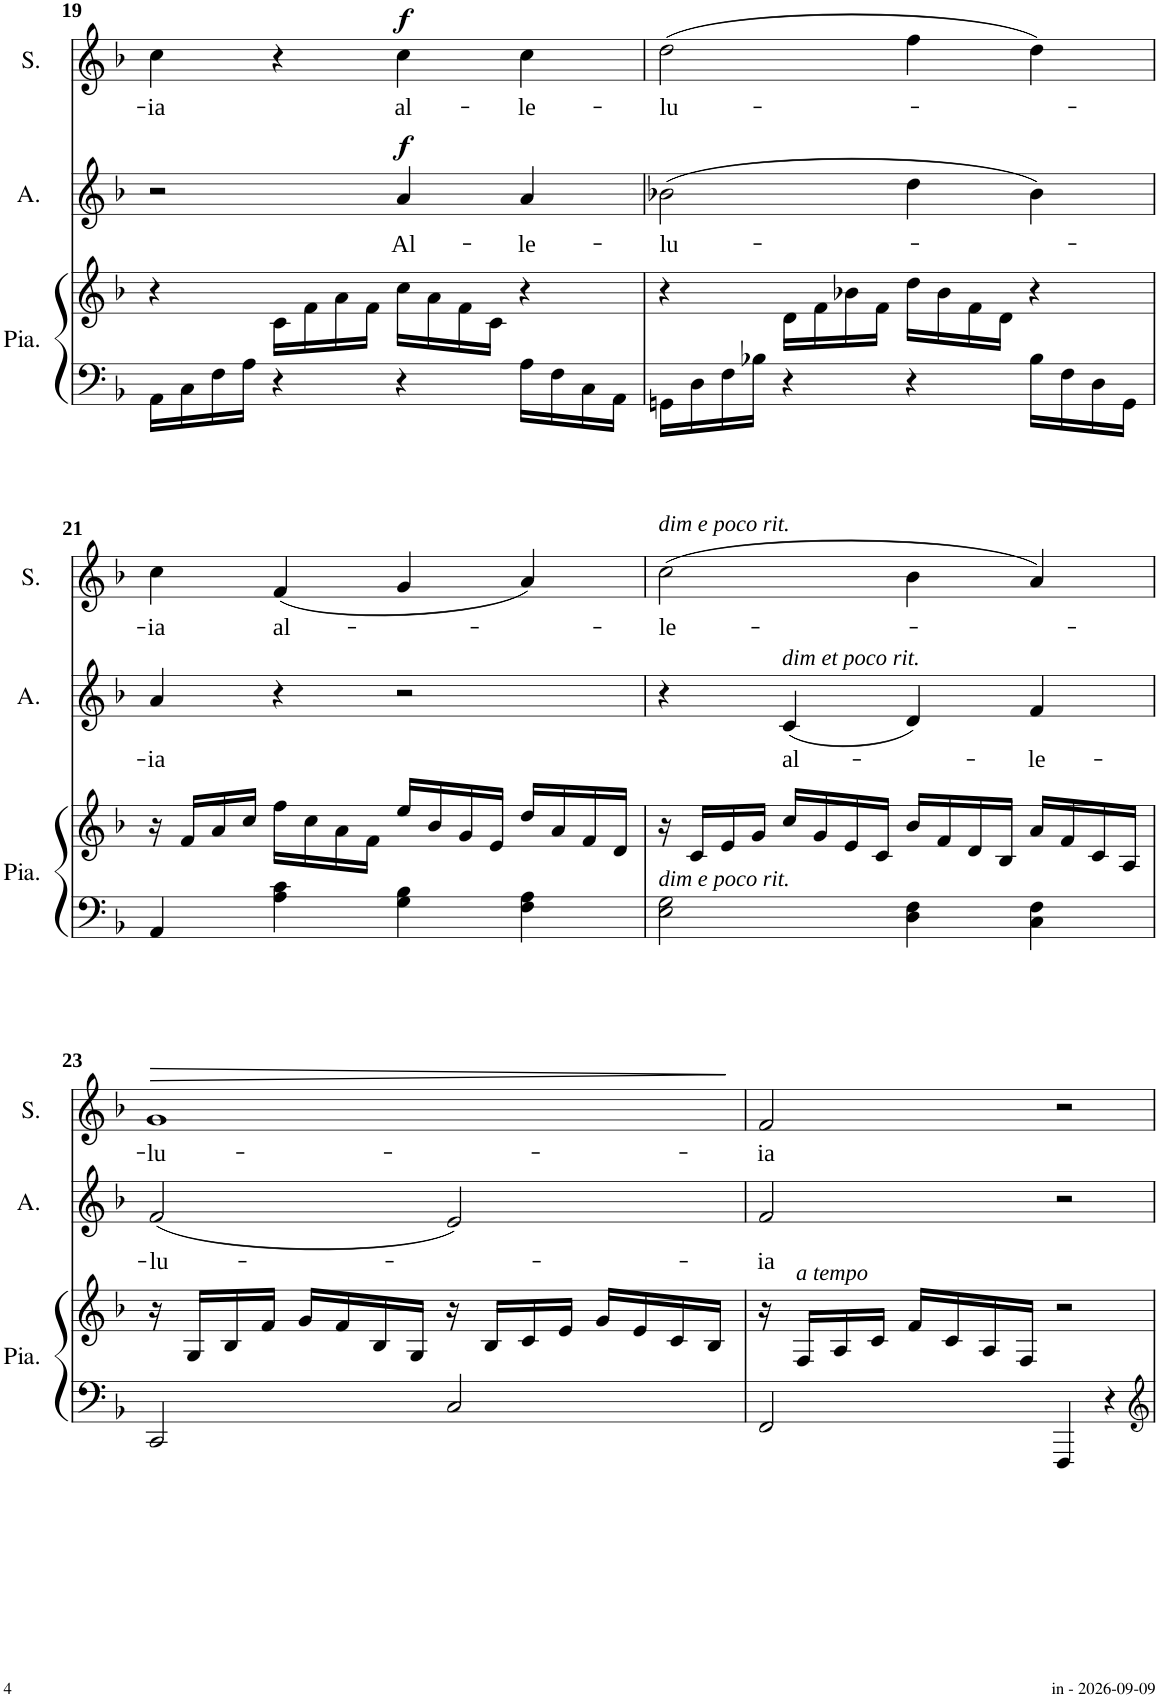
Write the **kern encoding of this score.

**kern	**kern	**kern	**text	**dynam	**kern	**text	**dynam
*part3	*part3	*part2	*part2	*part2	*part1	*part1	*part1
*staff4	*staff3	*staff2	*staff2	*staff2	*staff1	*staff1	*staff1
*I"Piano	*	*I"Alto	*	*	*I"Soprano	*	*
*I'Pia.	*	*I'A.	*	*	*I'S.	*	*
!!LO:PB:g=z
*clefF4	*clefG2	*clefG2	*	*	*clefG2	*	*
*k[b-]	*k[b-]	*k[b-]	*	*	*k[b-]	*	*
*M2/2	*M2/2	*M2/2	*	*	*M2/2	*	*
*met(c|)	*met(c|)	*met(c|)	*	*	*met(c|)	*	*
=19	=19	=19	=19	=19	=19	=19	=19
!	!	!	!	!	!	!LO:LY:b	!
16AA\LL	4r	2r	.	.	4cc\	-ia	.
16C\	.	.	.	.	.	.	.
16F\	.	.	.	.	.	.	.
16A\JJ	.	.	.	.	.	.	.
4r	16c\LL	.	.	.	4r	.	.
.	16f\	.	.	.	.	.	.
.	16a\	.	.	.	.	.	.
.	16f\JJ	.	.	.	.	.	.
!	!	!	!LO:LY:b	!LO:DY:a	!	!LO:LY:b	!LO:DY:a
4r	16cc\LL	4a/	Al-	f	4cc\	al-	f
.	16a\	.	.	.	.	.	.
.	16f\	.	.	.	.	.	.
.	16c\JJ	.	.	.	.	.	.
!	!	!	!LO:LY:b	!	!	!LO:LY:b	!
16A\LL	4r	4a/	-le-	.	4cc\	-le-	.
16F\	.	.	.	.	.	.	.
16C\	.	.	.	.	.	.	.
16AA\JJ	.	.	.	.	.	.	.
=20	=20	=20	=20	=20	=20	=20	=20
!	!	!	!LO:LY:b	!	!	!LO:LY:b	!
16GGn\LL	4r	(2b-X\	-lu-	.	(2dd\	-lu-	.
16D\	.	.	.	.	.	.	.
16F\	.	.	.	.	.	.	.
16B-X\JJ	.	.	.	.	.	.	.
4r	16d\LL	.	.	.	.	.	.
.	16f\	.	.	.	.	.	.
.	16b-X\	.	.	.	.	.	.
.	16f\JJ	.	.	.	.	.	.
4r	16dd\LL	4dd\	.	.	4ff\	.	.
.	16b-\	.	.	.	.	.	.
.	16f\	.	.	.	.	.	.
.	16d\JJ	.	.	.	.	.	.
16B-\LL	4r	4b-\)	.	.	4dd\)	.	.
16F\	.	.	.	.	.	.	.
16D\	.	.	.	.	.	.	.
16GG\JJ	.	.	.	.	.	.	.
!!LO:LB:g=z
=21	=21	=21	=21	=21	=21	=21	=21
!	!	!	!LO:LY:b	!	!	!LO:LY:b	!
4AA/	16r	4a/	-ia	.	4cc\	-ia	.
.	16f/LL	.	.	.	.	.	.
.	16a/	.	.	.	.	.	.
.	16cc/JJ	.	.	.	.	.	.
!	!	!	!	!	!	!LO:LY:b	!
4A\ 4c\	16ff\LL	4r	.	.	(4f/	al-	.
.	16cc\	.	.	.	.	.	.
.	16a\	.	.	.	.	.	.
.	16f\JJ	.	.	.	.	.	.
4G\ 4B-\	16ee/LL	2r	.	.	4g/	.	.
.	16b-/	.	.	.	.	.	.
.	16g/	.	.	.	.	.	.
.	16e/JJ	.	.	.	.	.	.
4F\ 4A\	16dd/LL	.	.	.	4a/)	.	.
.	16a/	.	.	.	.	.	.
.	16f/	.	.	.	.	.	.
.	16d/JJ	.	.	.	.	.	.
=22	=22	=22	=22	=22	=22	=22	=22
!	!	!	!	!	!LO:TX:a:i:t=dim e poco rit.	!	!
!LO:TX:a:i:t=dim e poco rit.	!	!	!	!	!	!	!
!	!	!	!	!	!	!LO:LY:b	!
2E\ 2G\	16r	4r	.	.	(2cc\	-le-	.
.	16c/LL	.	.	.	.	.	.
.	16e/	.	.	.	.	.	.
.	16g/JJ	.	.	.	.	.	.
!	!	!LO:TX:a:i:t=dim et poco rit.	!	!	!	!	!
!	!	!	!LO:LY:b	!	!	!	!
.	16cc/LL	(4c/	al-	.	.	.	.
.	16g/	.	.	.	.	.	.
.	16e/	.	.	.	.	.	.
.	16c/JJ	.	.	.	.	.	.
4D\ 4F\	16b-/LL	4d/)	.	.	4b-\	.	.
.	16f/	.	.	.	.	.	.
.	16d/	.	.	.	.	.	.
.	16B-/JJ	.	.	.	.	.	.
!	!	!	!LO:LY:b	!	!	!	!
4C\ 4F\	16a/LL	4f/	-le-	.	4a/)	.	.
.	16f/	.	.	.	.	.	.
.	16c/	.	.	.	.	.	.
.	16A/JJ	.	.	.	.	.	.
!!LO:LB:g=z
=23	=23	=23	=23	=23	=23	=23	=23
!	!	!	!LO:LY:b	!	!	!LO:LY:b	!LO:HP:b
2CC/	16r	(2f/	-lu-	.	1g	-lu-	>
.	16G/LL	.	.	.	.	.	.
.	16B-/	.	.	.	.	.	.
.	16f/JJ	.	.	.	.	.	.
.	16g/LL	.	.	.	.	.	.
.	16f/	.	.	.	.	.	.
.	16B-/	.	.	.	.	.	.
.	16G/JJ	.	.	.	.	.	.
2C/	16r	2e/)	.	.	.	.	.
.	16B-/LL	.	.	.	.	.	.
.	16c/	.	.	.	.	.	.
.	16e/JJ	.	.	.	.	.	.
.	16g/LL	.	.	.	.	.	.
.	16e/	.	.	.	.	.	.
.	16c/	.	.	.	.	.	.
.	16B-/JJ	.	.	.	.	.	.
.	.	.	.	.	.	.	]
=24	=24	=24	=24	=24	=24	=24	=24
!	!	!	!LO:LY:b	!	!	!LO:LY:b	!
2FF/	16r	2f/	-ia	.	2f/	-ia	.
!	!LO:TX:a:i:t=a tempo	!	!	!	!	!	!
.	16F/LL	.	.	.	.	.	.
.	16A/	.	.	.	.	.	.
.	16c/JJ	.	.	.	.	.	.
.	16f/LL	.	.	.	.	.	.
.	16c/	.	.	.	.	.	.
.	16A/	.	.	.	.	.	.
.	16F/JJ	.	.	.	.	.	.
4FFF/	2r	2r	.	.	2r	.	.
4r	.	.	.	.	.	.	.
=	=	=	=	=	=	=	=
*-	*-	*-	*-	*-	*-	*-	*-
